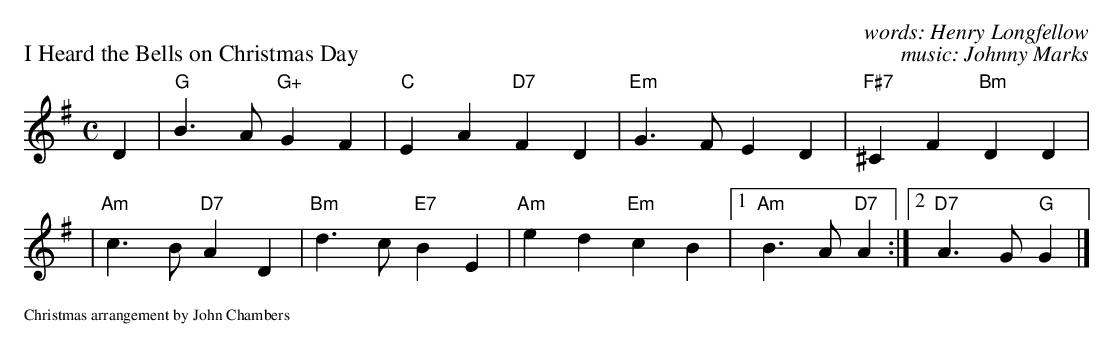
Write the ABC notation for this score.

X:1
P: I Heard the Bells on Christmas Day
C: words: Henry Longfellow
C: music: Johnny Marks
M: C
L: 1/4
K: G
D \
| "G"B>A "G+"GF | "C"EA "D7"FD | "Em"G>F ED | "F#7"^CF "Bm"DD |
| "Am"c>B "D7"AD | "Bm"d>c "E7"BE | "Am"ed "Em"cB |1 "Am"B>A "D7"A :|2 "D7"A>G "G"G |]
